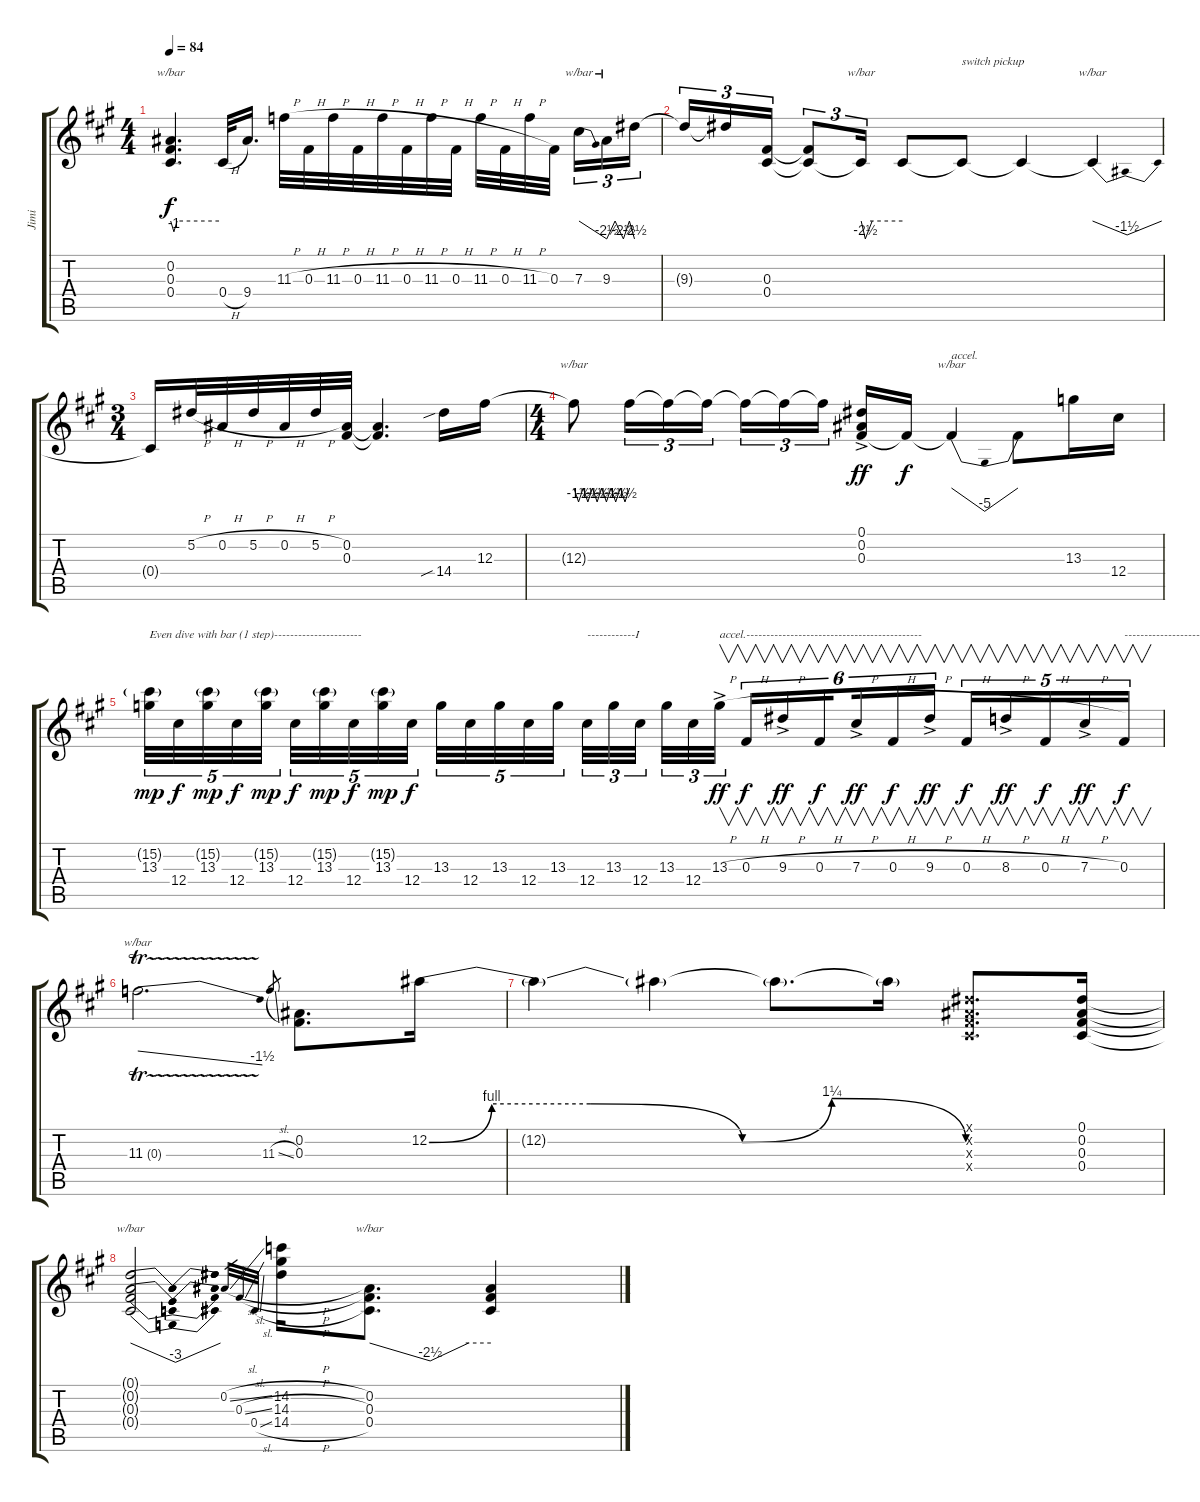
\track ("Jimi" "Jimi") {instrument overdrivenguitar}
\staff {score tabs}
\tuning (Eb4 Bb3 Gb3 Db3 Ab2 Eb2) {hide}
\ts (4 4)
\tempo 84
\clef g2
\ks a
(0.2 0.3 0.4).4{d tbe (custom default 0 0 4 -4 8 0 60 0) dy f} 0.4{h}.32 9.4.16{d} 11.3{h}.32 0.3{h}.32 11.3{h}.32 0.3{h}.32 11.3{h}.32 0.3{h}.32 11.3{h}.32 0.3{h}.32 11.3{h}.32 0.3{h}.32 11.3{h}.32 0.3.32{beam splitsecondary} 7.3.16{tu (3 2) tbe (dive default 0 0 60 -10)} 9.3.16{tu (3 2) tbe (custom default 0 -10 18 0 36 -10 49 0 60 -10)} 9.3{t}.16{tu (3 2)} |
9.3{t}.16{tu (3 2)} 9.3{t}.16{tu (3 2)} (0.3 0.4).16{tu (3 2)} (0.3{t} 0.4{t}).8{tu (3 2)} 0.4{t}.16{tu (3 2) tbe (custom default 0 0 6 -10 16 0 60 0)} 0.4{t}.8 0.4{t}.8{txt "switch pickup"} 0.4{t}.4 0.4{t}.4{tbe (dip default 0 0 30 -6 60 0)} |
\ts (3 4)
0.4{t}.16 5.2{h}.32 0.2{h}.32 5.2{h}.32 0.2{h}.32 5.2{h}.32 (0.2 0.3).32 (0.2{t} 0.3{t}).4{d} 14.4{sib}.16 12.3.16 |
\ts (4 4)
12.3{t}.8{tbe (custom default 0 0 5 -6 10 0 15 -6 20 0 25 -6 30 0 35 -6 40 0 45 -6 50 0 55 -6 60 0)} 12.3{t}.16{tu (3 2)} 12.3{t}.16{tu (3 2)} 12.3{t}.16{tu (3 2)} 12.3{t}.16{tu (3 2)} 12.3{t}.16{tu (3 2)} 12.3{t}.16{tu (3 2) beam splitsecondary} (0.1{ac} 0.2{ac} 0.3{ac}).16{dy ff} 0.3{t}.16{dy f} 0.3{t}.4{tbe (dip default 0 0 30 -20 60 0) txt "accel."} 0.3{t}.8 13.3.16 12.4.16 |
(15.2{g} 13.3).32{tu (5 4) txt "Even dive with bar (1 step)----------------------" dy mp} 12.4.32{tu (5 4) dy f} (15.2{g} 13.3).32{tu (5 4) dy mp} 12.4.32{tu (5 4) dy f} (15.2{g} 13.3).32{tu (5 4) dy mp beam splitsecondary} 12.4.32{tu (5 4) dy f} (15.2{g} 13.3).32{tu (5 4) dy mp} 12.4.32{tu (5 4) dy f} (15.2{g} 13.3).32{tu (5 4) dy mp} 12.4.32{tu (5 4) dy f} 13.3.32{tu (5 4)} 12.4.32{tu (5 4)} 13.3.32{tu (5 4)} 12.4.32{tu (5 4)} 13.3.32{tu (5 4) beam splitsecondary} 12.4.32{tu (3 2) txt "------------I"} 13.3.32{tu (3 2)} 12.4.32{tu (3 2) beam splitsecondary} 13.3.32{tu (3 2)} 12.4.32{tu (3 2)} 13.3{h ac}.32{v tu (3 2) txt "accel.--------------------------------------------" dy ff} 0.3{h}.16{v tu (6 4) dy f} 9.3{h ac}.16{v tu (6 4) dy ff} 0.3{h}.16{v tu (6 4) dy f beam splitsecondary} 7.3{h ac}.16{v tu (6 4) dy ff} 0.3{h}.16{v tu (6 4) dy f} 9.3{h ac}.16{v tu (6 4) dy ff} 0.3{h}.16{v tu (5 4) dy f} 8.3{h ac}.16{v tu (5 4) dy ff} 0.3{h}.16{v tu (5 4) dy f} 7.3{h ac}.16{v tu (5 4) dy ff} 0.3.16{v tu (5 4) txt "----------------------------I" dy f} |
11.3{tr (0 32)}.2{d tbe (dive default 0 0 60 -6)} 11.3{sl}.8{gr} (0.2 0.3).8{d} 12.2{be (custom 0 0 7 4 18 4 35 0 45 5 60 0)}.16 |
12.2{t}.4 12.2{t}.4 12.2{t}.8{d} 12.2{t}.16 (0.1{x} 0.2{x} 0.3{x} 0.4{x}).8{d} (0.1 0.2 0.3 0.4).16 |
(0.1{t} 0.2{t} 0.3{t} 0.4{t}).2{tbe (dip default 0 0 30 -12 60 0)} 0.2{sl}.32{gr} 0.3{sl}.32{gr} 0.4{sl}.32{gr} (14.2{h} 14.3{h} 14.4{h}).16 (0.2 0.3 0.4).8{d tbe (custom default 0 0 30 -10 49 0 60 0)} (0.2{t} 0.3{t} 0.4{t}).4
